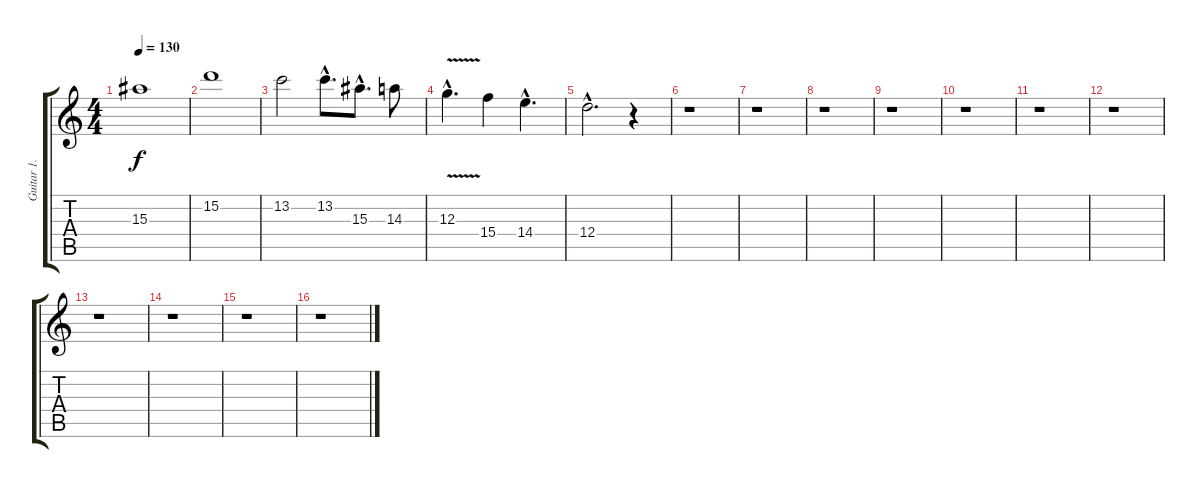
\track ("Guitar 1." "Guitar 1.") {instrument overdrivenguitar}
\staff {score tabs}
\tuning (E4 B3 G3 D3 A2 E2) {hide}
\ts (4 4)
\tempo 130
\clef g2
\ks c
15.3.1{dy f} |
15.2.1 |
13.2.2 13.2{hac}.8{d} 15.3{hac}.8{d} 14.3.8 |
12.3{v hac}.4{d} 15.4.4 14.4{hac}.4{d} |
12.4{hac}.2{d} r.4 |
r.1 |
r.1 |
r.1 |
r.1 |
r.1 |
r.1 |
r.1 |
r.1 |
r.1 |
r.1 |
r.1
